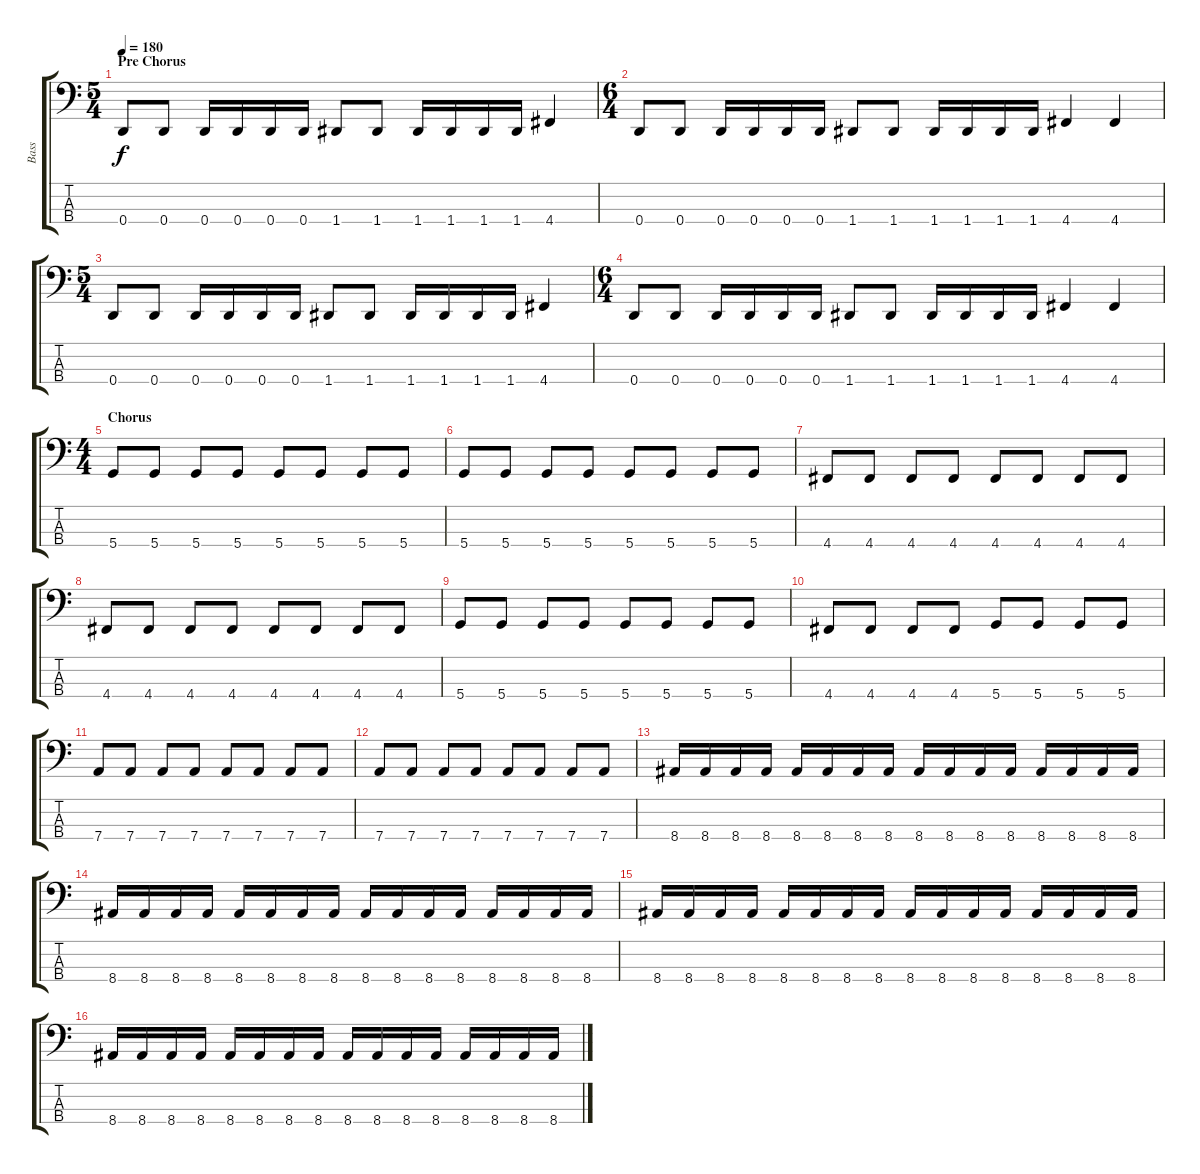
\track ("Bass" "Bass") {instrument electricbassfinger}
\staff {score tabs}
\tuning (F2 C2 G1 D1) {hide}
\ts (5 4)
\section ("" "Pre Chorus")
\tempo 180
\clef f4
\ks c
0.4.8{dy f} 0.4.8 0.4.16 0.4.16 0.4.16 0.4.16 1.4.8 1.4.8 1.4.16 1.4.16 1.4.16 1.4.16 4.4.4 |
\ts (6 4)
0.4.8 0.4.8 0.4.16 0.4.16 0.4.16 0.4.16 1.4.8 1.4.8 1.4.16 1.4.16 1.4.16 1.4.16 4.4.4 4.4.4 |
\ts (5 4)
0.4.8 0.4.8 0.4.16 0.4.16 0.4.16 0.4.16 1.4.8 1.4.8 1.4.16 1.4.16 1.4.16 1.4.16 4.4.4 |
\ts (6 4)
0.4.8 0.4.8 0.4.16 0.4.16 0.4.16 0.4.16 1.4.8 1.4.8 1.4.16 1.4.16 1.4.16 1.4.16 4.4.4 4.4.4 |
\ts (4 4)
\section ("" "Chorus")
5.4.8 5.4.8 5.4.8 5.4.8 5.4.8 5.4.8 5.4.8 5.4.8 |
5.4.8 5.4.8 5.4.8 5.4.8 5.4.8 5.4.8 5.4.8 5.4.8 |
4.4.8 4.4.8 4.4.8 4.4.8 4.4.8 4.4.8 4.4.8 4.4.8 |
4.4.8 4.4.8 4.4.8 4.4.8 4.4.8 4.4.8 4.4.8 4.4.8 |
5.4.8 5.4.8 5.4.8 5.4.8 5.4.8 5.4.8 5.4.8 5.4.8 |
4.4.8 4.4.8 4.4.8 4.4.8 5.4.8 5.4.8 5.4.8 5.4.8 |
7.4.8 7.4.8 7.4.8 7.4.8 7.4.8 7.4.8 7.4.8 7.4.8 |
7.4.8 7.4.8 7.4.8 7.4.8 7.4.8 7.4.8 7.4.8 7.4.8 |
8.4.16 8.4.16 8.4.16 8.4.16 8.4.16 8.4.16 8.4.16 8.4.16 8.4.16 8.4.16 8.4.16 8.4.16 8.4.16 8.4.16 8.4.16 8.4.16 |
8.4.16 8.4.16 8.4.16 8.4.16 8.4.16 8.4.16 8.4.16 8.4.16 8.4.16 8.4.16 8.4.16 8.4.16 8.4.16 8.4.16 8.4.16 8.4.16 |
8.4.16 8.4.16 8.4.16 8.4.16 8.4.16 8.4.16 8.4.16 8.4.16 8.4.16 8.4.16 8.4.16 8.4.16 8.4.16 8.4.16 8.4.16 8.4.16 |
8.4.16 8.4.16 8.4.16 8.4.16 8.4.16 8.4.16 8.4.16 8.4.16 8.4.16 8.4.16 8.4.16 8.4.16 8.4.16 8.4.16 8.4.16 8.4.16
